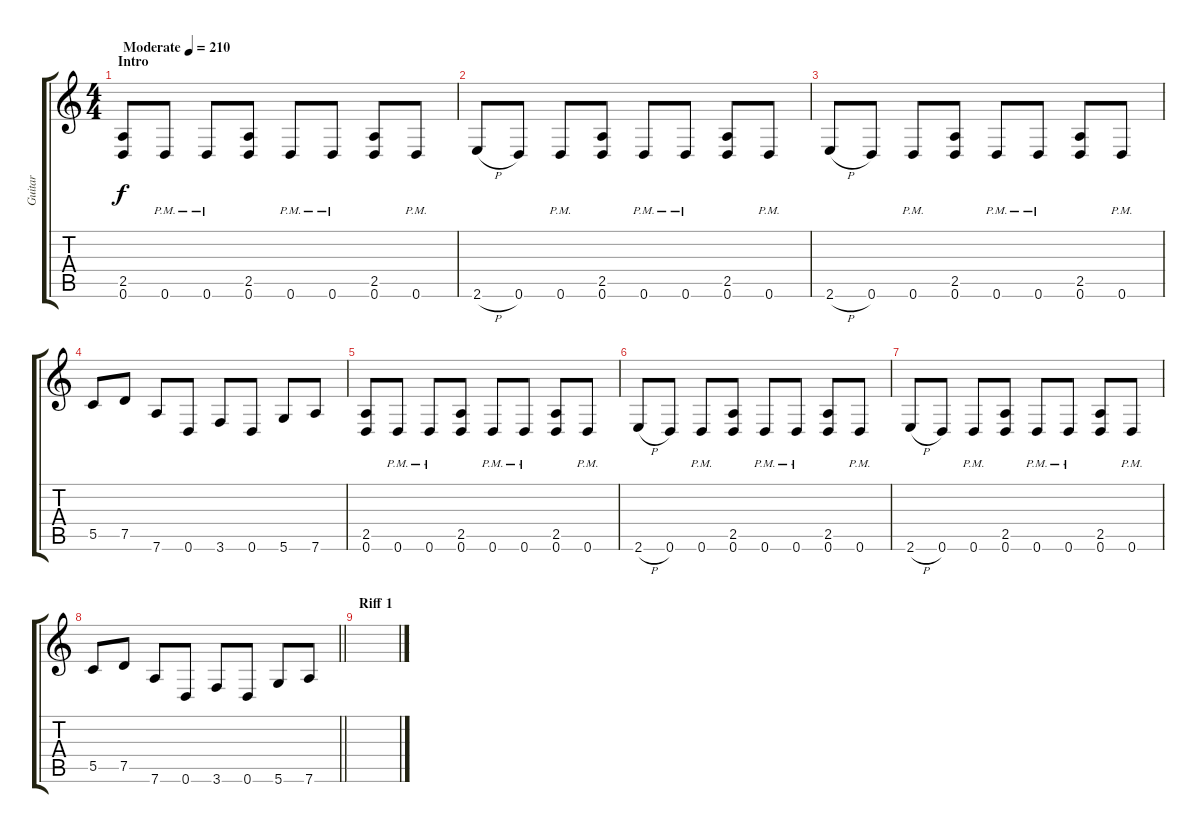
\track ("Guitar" "Guitar") {instrument distortionguitar}
\staff {score tabs}
\tuning (D4 A3 F3 C3 G2 D2) {hide}
\ts (4 4)
\section ("" "Intro")
\tempo (210 "Moderate")
\clef g2
\ks c
(2.5 0.6).8{dy f balance 0 instrument distortionguitar} 0.6{pm}.8 0.6{pm}.8 (2.5 0.6).8 0.6{pm}.8 0.6{pm}.8 (2.5 0.6).8 0.6{pm}.8 |
2.6{h}.8 0.6.8 0.6{pm}.8 (2.5 0.6).8 0.6{pm}.8 0.6{pm}.8 (2.5 0.6).8 0.6{pm}.8 |
2.6{h}.8 0.6.8 0.6{pm}.8 (2.5 0.6).8 0.6{pm}.8 0.6{pm}.8 (2.5 0.6).8 0.6{pm}.8 |
5.5.8 7.5.8 7.6.8 0.6.8 3.6.8 0.6.8 5.6.8 7.6.8 |
(2.5 0.6).8 0.6{pm}.8 0.6{pm}.8 (2.5 0.6).8 0.6{pm}.8 0.6{pm}.8 (2.5 0.6).8 0.6{pm}.8 |
2.6{h}.8 0.6.8 0.6{pm}.8 (2.5 0.6).8 0.6{pm}.8 0.6{pm}.8 (2.5 0.6).8 0.6{pm}.8 |
2.6{h}.8 0.6.8 0.6{pm}.8 (2.5 0.6).8 0.6{pm}.8 0.6{pm}.8 (2.5 0.6).8 0.6{pm}.8 |
\barLineRight lightlight
5.5.8 7.5.8 7.6.8 0.6.8 3.6.8 0.6.8 5.6.8 7.6.8 |
\section ("" "Riff 1")
